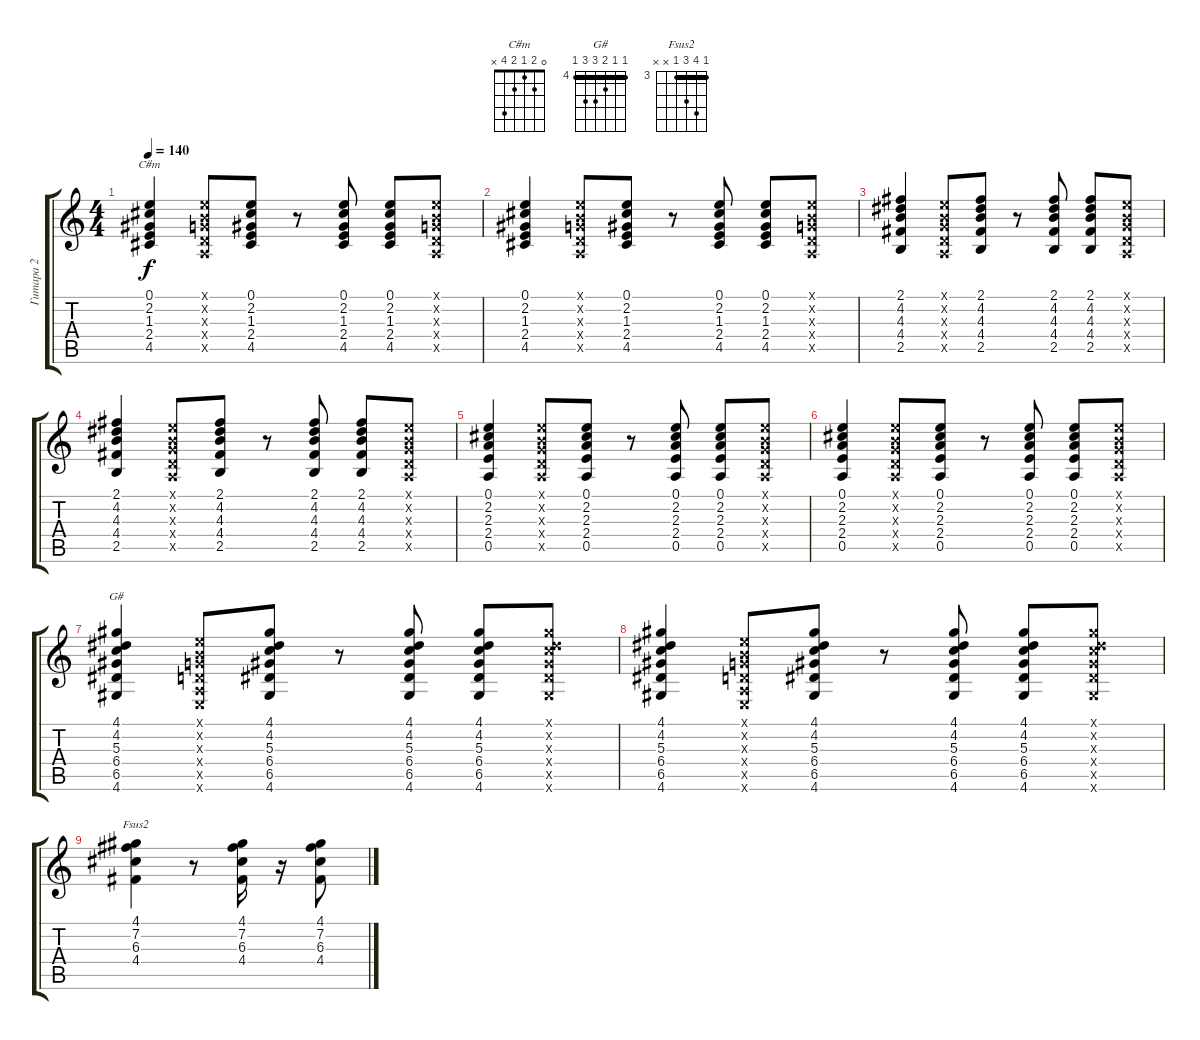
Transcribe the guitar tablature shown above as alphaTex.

\track ("Гитара 2" "Гитара 2") {instrument acousticguitarsteel}
\staff {score tabs}
\tuning (E4 B3 G3 D3 A2 E2) {hide}
\chord ("C#m" 0 2 1 2 4 x)
\chord ("G#" 4 4 5 6 6 4) {firstfret 4 barre 4}
\chord ("Fsus2" 3 6 5 3 x x) {firstfret 3 barre 3}
\ts (4 4)
\tempo 140
\clef g2
\ks c
(0.1 2.2 1.3 2.4 4.5).4{ch "C#m" dy f} (0.1{x} 0.2{x} 0.3{x} 0.4{x} 0.5{x}).8 (0.1 2.2 1.3 2.4 4.5).8 r.8 (0.1 2.2 1.3 2.4 4.5).8 (0.1 2.2 1.3 2.4 4.5).8 (0.1{x} 0.2{x} 0.3{x} 0.4{x} 0.5{x}).8 |
(0.1 2.2 1.3 2.4 4.5).4 (0.1{x} 0.2{x} 0.3{x} 0.4{x} 0.5{x}).8 (0.1 2.2 1.3 2.4 4.5).8 r.8 (0.1 2.2 1.3 2.4 4.5).8 (0.1 2.2 1.3 2.4 4.5).8 (0.1{x} 0.2{x} 0.3{x} 0.4{x} 0.5{x}).8 |
(2.1 4.2 4.3 4.4 2.5).4 (0.1{x} 0.2{x} 0.3{x} 0.4{x} 0.5{x}).8 (2.1 4.2 4.3 4.4 2.5).8 r.8 (2.1 4.2 4.3 4.4 2.5).8 (2.1 4.2 4.3 4.4 2.5).8 (0.1{x} 0.2{x} 0.3{x} 0.4{x} 0.5{x}).8 |
(2.1 4.2 4.3 4.4 2.5).4 (0.1{x} 0.2{x} 0.3{x} 0.4{x} 0.5{x}).8 (2.1 4.2 4.3 4.4 2.5).8 r.8 (2.1 4.2 4.3 4.4 2.5).8 (2.1 4.2 4.3 4.4 2.5).8 (0.1{x} 0.2{x} 0.3{x} 0.4{x} 0.5{x}).8 |
(0.1 2.2 2.3 2.4 0.5).4 (0.1{x} 0.2{x} 0.3{x} 0.4{x} 0.5{x}).8 (0.1 2.2 2.3 2.4 0.5).8 r.8 (0.1 2.2 2.3 2.4 0.5).8 (0.1 2.2 2.3 2.4 0.5).8 (0.1{x} 0.2{x} 0.3{x} 0.4{x} 0.5{x}).8 |
(0.1 2.2 2.3 2.4 0.5).4 (0.1{x} 0.2{x} 0.3{x} 0.4{x} 0.5{x}).8 (0.1 2.2 2.3 2.4 0.5).8 r.8 (0.1 2.2 2.3 2.4 0.5).8 (0.1 2.2 2.3 2.4 0.5).8 (0.1{x} 0.2{x} 0.3{x} 0.4{x} 0.5{x}).8 |
(4.1 4.2 5.3 6.4 6.5 4.6).4{ch "G#"} (0.1{x} 0.2{x} 0.3{x} 0.4{x} 0.5{x} 0.6{x}).8 (4.1 4.2 5.3 6.4 6.5 4.6).8 r.8 (4.1 4.2 5.3 6.4 6.5 4.6).8 (4.1 4.2 5.3 6.4 6.5 4.6).8 (4.1{x} 4.2{x} 5.3{x} 6.4{x} 6.5{x} 4.6{x}).8 |
(4.1 4.2 5.3 6.4 6.5 4.6).4 (0.1{x} 0.2{x} 0.3{x} 0.4{x} 0.5{x} 0.6{x}).8 (4.1 4.2 5.3 6.4 6.5 4.6).8 r.8 (4.1 4.2 5.3 6.4 6.5 4.6).8 (4.1 4.2 5.3 6.4 6.5 4.6).8 (4.1{x} 4.2{x} 5.3{x} 6.4{x} 6.5{x} 4.6{x}).8 |
(4.1 7.2 6.3 4.4).4{ch "Fsus2"} r.8 (4.1 7.2 6.3 4.4).16 r.16 (4.1 7.2 6.3 4.4).8
